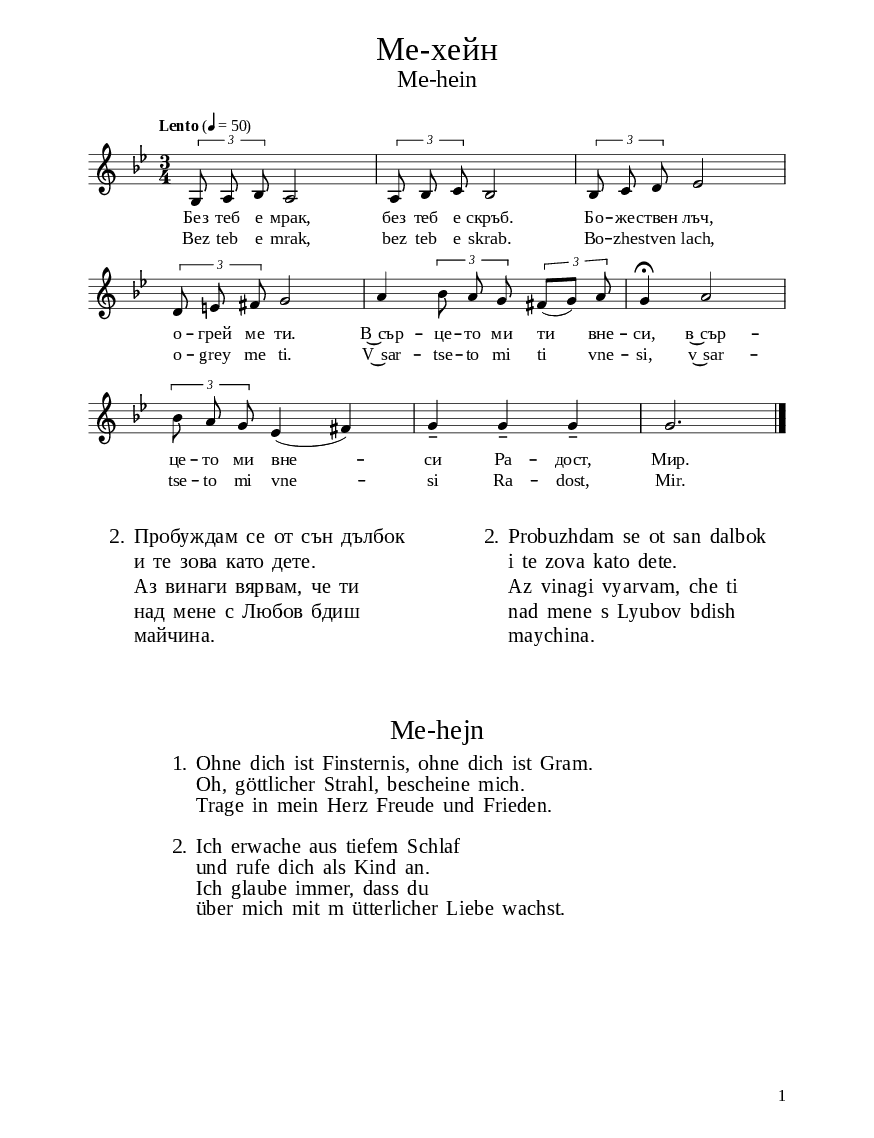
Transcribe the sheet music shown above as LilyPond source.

\version "2.22.1"

% include paper part and global functions
\include "include/globals.ily"

\bookpart {
  \include "include/bookpart-paper.ily"
  \score {
    \include "include/score-layout.ily"

    \new Voice \absolute {
      \clef treble
      \key g \minor
      \time 3/4
      \tempoFunc "Lento" 4 "50"
      \autoBeamOff


      \times 2/3  {
        g8  a8 bes8
      }
      a2 | % 2

      \times 2/3  {
        a8  bes8 c'8
      }
      bes2 | % 3

      \times 2/3  {
        bes8  c'8 d'8
      }
      es'2 \break | % 4

      \times 2/3  {
        d'8  e'8 fis'8
      }
      g'2 | % 5
      a'4
      \times 2/3  {
        bes'8  a'8 g'8
      }

      \times 2/3  {
        fis'8 (  [g'8] ) a'8
      }
      | % 6
      g'4 ^\fermata a'2 \break | % 7

      \times 2/3  {
        bes'8  a'8 g'8
      }
      es'4 (

      fis'4 ) | % 8
      g'4 -- g'4 -- g'4 -- | % 9
      g'2. \bar "|."
    }
    \addlyrics {
      Без теб е мрак, без теб е
      скръб. Бо -- же -- ствен лъч, о --
      грей ме ти. В~сър -- це -- то ми
      ти  вне -- си, в~сър -- це -- то
      ми вне -- си Ра -- дост, Мир.}
      \addlyrics {
        Bez teb e mrak, bez teb e
        skrab. Bo -- zhe -- stven lach, o --
        grey me ti. V~sar -- tse -- to mi
        ti  vne -- si, v~sar -- tse -- to
        mi vne -- si Ra -- dost, Mir.}

        \header {
          title = \titleFunc "Ме-хейн" "Me-hein"
        }

        \midi{}

      } % score

      \markup \fontsize #bgCoupletFontSize {
        \hspace #2
        \override #`(baseline-skip . ,bgCoupletBaselineSkip)
        \column {
          \line {    2. Пробуждам се от сън дълбок }
          \line {   "   " и те зова като дете. }
          \line {   "   " Аз винаги вярвам, че ти }
          \line {   "   " над мене с Любов бдиш }
          \line {   "   " майчина. }
        }

        \hspace #7
        \override #`(baseline-skip . ,bgCoupletBaselineSkip)
        \column {
          \line {    2. Probuzhdam se ot san dalbok }
          \line {   "   " i te zova kato dete. }
          \line {   "   " Az vinagi vyarvam, che ti }
          \line {   "   " nad mene s Lyubov bdish }
          \line {   "   " maychina. }
        } %column
      } % markup

      \markup \empty-three
      % include foreign translation(s) of the song
      \version "2.24.1"

\markup \fill-line { \fontsize #deTitleFontSize "Me-hejn" }
\markup \null
\markup \fontsize #deCoupletFontSize {
  \hspace #8
  \override #`(baseline-skip . ,deCoupletBaselineSkip)

  \column {



    \line { 1.  Ohne dich ist Finsternis, ohne dich ist Gram.}
    \line { "   " Oh, göttlicher Strahl, bescheine mich.}
    \line { "   " Trage in mein Herz Freude und Frieden.}
    \line { "   "}
    \line {2. Ich erwache aus tiefem Schlaf }
    \line { "   " und rufe dich als Kind an.}
    \line { "   " Ich glaube immer, dass du}
    \line { "   " über mich mit m ütterlicher Liebe wachst.}

  }
}


    } % bookpart

    % Più mosso
    %
